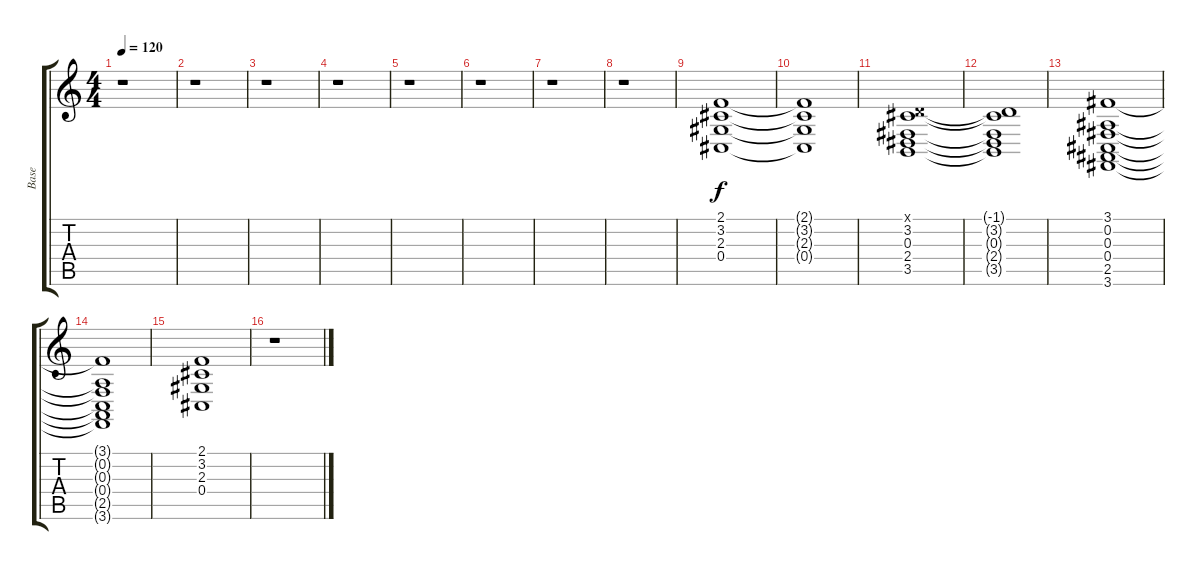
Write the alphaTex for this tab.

\track ("Base" "Base") {instrument brightacousticpiano}
\staff {score tabs}
\tuning (Eb4 Bb3 Gb3 Db3 Ab2 Eb2) {hide}
\ts (4 4)
\tempo 120
\clef g2
\ks c
r.1{dy f instrument brightacousticpiano} |
r.1 |
r.1 |
r.1 |
r.1 |
r.1 |
r.1 |
r.1 |
(2.1 3.2 2.3 0.4).1 |
(2.1{t} 3.2{t} 2.3{t} 0.4{t}).1 |
(-1.1{x} 3.2 0.3 2.4 3.5).1 |
(-1.1{t} 3.2{t} 0.3{t} 2.4{t} 3.5{t}).1 |
(3.1 0.2 0.3 0.4 2.5 3.6).1 |
(3.1{t} 0.2{t} 0.3{t} 0.4{t} 2.5{t} 3.6{t}).1 |
(2.1 3.2 2.3 0.4).1 |
r.1
